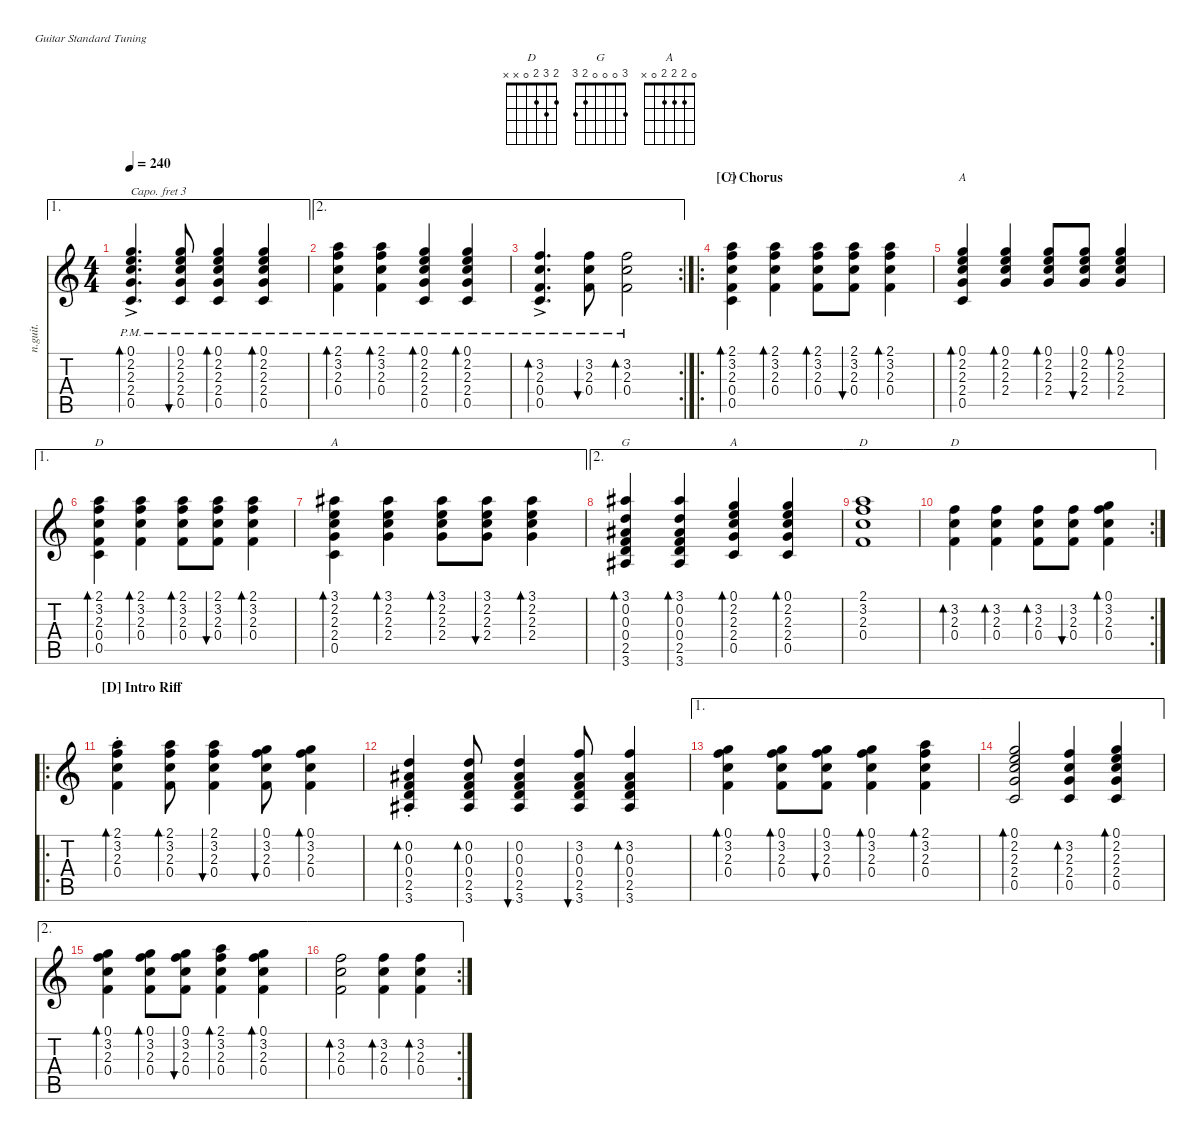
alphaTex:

\defaultSystemsLayout 4
\hideDynamics
\bracketExtendMode nobrackets
\otherSystemsTrackNameOrientation horizontal
\track ("Nylon Guitar" "n.guit.") {defaultSystemsLayout 4 instrument acousticguitarnylon}
\staff {score tabs}
\capo 3
\tuning (E4 B3 G3 D3 A2 E2)
\chord ("D" 2 3 2 0 x x)
\chord ("G" 3 0 0 0 2 3)
\chord ("A" 0 2 2 2 0 x)
\ae 1
\ts (4 4)
\tempo 240
\clef g2
\ks c
(0.5{ac pm} 2.4{ac pm} 2.3{ac pm} 2.2{ac pm} 0.1{ac pm}).4{d bd 30 dy mf beam Up} (0.5{pm} 2.4{pm} 2.3{pm} 2.2{pm} 0.1{pm}).8{bu 30 beam Up} (0.5{pm} 2.4{pm} 2.3{pm} 2.2{pm} 0.1{pm}).4{bd 30 beam Up} (0.5{pm} 2.4{pm} 2.3{pm} 2.2{pm} 0.1{pm}).4{bd 30 beam Up} |
\ae 2
(0.4{pm} 2.3{pm} 3.2{pm} 2.1{pm}).4{bd 30 beam Down} (0.4{pm} 2.3{pm} 3.2{pm} 2.1{pm}).4{bd 30 beam Down} (0.5{pm} 2.4{pm} 2.3{pm} 2.2{pm} 0.1{pm}).4{bd 30 beam Up} (0.5{pm} 2.4{pm} 2.3{pm} 2.2{pm} 0.1{pm}).4{bd 30 beam Up} |
\ae 2
\rc 2
(0.4{ac pm} 2.3{ac pm} 3.2{ac pm} 0.5{pm}).4{d bd 30 beam Up} (0.4{pm} 2.3{pm} 3.2{pm}).8{bu 30 beam Down} (0.4{pm} 2.3{pm} 3.2{pm}).2{bd 30 beam Down} |
\ro
\section ("C" "Chorus")
(0.4 2.3 3.2 2.1 0.5).4{bd 30 ch "D" beam Down} (0.4 2.3 3.2 2.1).4{bd 30 beam Down} (0.4 2.3 3.2 2.1).8{bd 30 beam Down} (0.4 2.3 3.2 2.1).8{bu 30 beam Down} (0.4 2.3 3.2 2.1).4{bd 30 beam Down} |
(0.5 2.4 2.3 2.2 0.1).4{bd 30 ch "A" beam Up} (2.4 2.3 2.2 0.1).4{bd 30 beam Up} (2.4 2.3 2.2 0.1).8{bd 30 beam Up} (2.4 2.3 2.2 0.1).8{bu 30 beam Up} (2.4 2.3 2.2 0.1).4{bd 30 beam Up} |
\ae 1
(0.4 2.3 3.2 2.1 0.5).4{bd 30 ch "D" beam Down} (0.4 2.3 3.2 2.1).4{bd 30 beam Down} (0.4 2.3 3.2 2.1).8{bd 30 beam Down} (0.4 2.3 3.2 2.1).8{bu 30 beam Down} (0.4 2.3 3.2 2.1).4{bd 30 beam Down} |
\ae 1
(0.5 2.4 2.3 2.2 3.1{acc #}).4{bd 30 ch "A" beam Down} (2.4 2.3 2.2 3.1{acc #}).4{bd 30 beam Down} (2.4 2.3 2.2 3.1{acc #}).8{bd 30 beam Down} (2.4 2.3 2.2 3.1{acc #}).8{bu 30 beam Down} (2.4 2.3 2.2 3.1{acc #}).4{bd 30 beam Down} |
\ae 2
(3.6{acc #} 2.5 0.4 0.3{acc #} 0.2 3.1{acc #}).4{bd 30 ch "G" beam Up} (3.6{acc #} 2.5 0.4 0.3{acc #} 0.2 3.1{acc #}).4{bd 30 beam Up} (0.5 2.4 2.3 2.2 0.1).4{bd 30 ch "A" beam Up} (0.5 2.4 2.3 2.2 0.1).4{bd 30 beam Up} |
\ae 2
(0.4 2.3 3.2 2.1).1{ch "D" beam Down} |
\ae 2
\rc 2
(0.4 2.3 3.2).4{bd 30 ch "D" beam Down} (0.4 2.3 3.2).4{bd 30 beam Down} (0.4 2.3 3.2).8{bd 30 beam Down} (0.4 2.3 3.2).8{bu 30 beam Down} (0.4 2.3 3.2 0.1).4{bd 30 beam Down} |
\ro
\section ("D" "Intro Riff")
(0.4{st} 2.3{st} 3.2{st} 2.1{st}).4{bd 30 beam Down} (0.4 2.3 3.2 2.1).8{bd 30 beam Down} (0.4 2.3 3.2 2.1).4{bu 30 beam Down} (0.4 2.3 3.2 0.1).8{bu 30 beam Down} (0.4 2.3 3.2 0.1).4{bd 30 beam Down} |
(0.4{st} 0.3{st acc #} 0.2{st} 2.5{st} 3.6{st acc #}).4{bd 30 beam Up} (0.4 0.3{acc #} 0.2 2.5 3.6{acc #}).8{bd 30 beam Up} (0.4 0.3{acc #} 0.2 3.6{acc #} 2.5).4{bu 30 beam Up} (0.4 0.3{acc #} 3.2 2.5 3.6{acc #}).8{bu 30 beam Up} (0.4 0.3{acc #} 3.2 3.6{acc #} 2.5).4{bd 30 beam Up} |
\ae 1
(0.4 2.3 3.2 0.1).4{bd 30 beam Down} (0.4 2.3 3.2 0.1).8{bd 30 beam Down} (0.4 2.3 3.2 0.1).8{bu 30 beam Down} (0.4 2.3 3.2 0.1).4{bd 30 beam Down} (0.4 2.3 3.2 2.1).4{bd 30 beam Down} |
\ae 1
(0.5 2.4 2.3 2.2 0.1).2{bd 30 beam Up} (0.5 2.4 2.3 3.2).4{bd 30 beam Up} (0.5 2.4 2.3 2.2 0.1).4{bd 30 beam Up} |
\ae 2
(0.4 2.3 3.2 0.1).4{bd 30 beam Down} (0.4 2.3 3.2 0.1).8{bd 30 beam Down} (0.4 2.3 3.2 0.1).8{bu 30 beam Down} (0.4 2.3 3.2 2.1).4{bd 30 beam Down} (0.4 2.3 3.2 0.1).4{bd 30 beam Down} |
\ae 2
\rc 2
(0.4 2.3 3.2).2{bd 30 beam Down} (0.4 2.3 3.2).4{bd 30 beam Down} (0.4 2.3 3.2).4{bd 30 beam Down}
